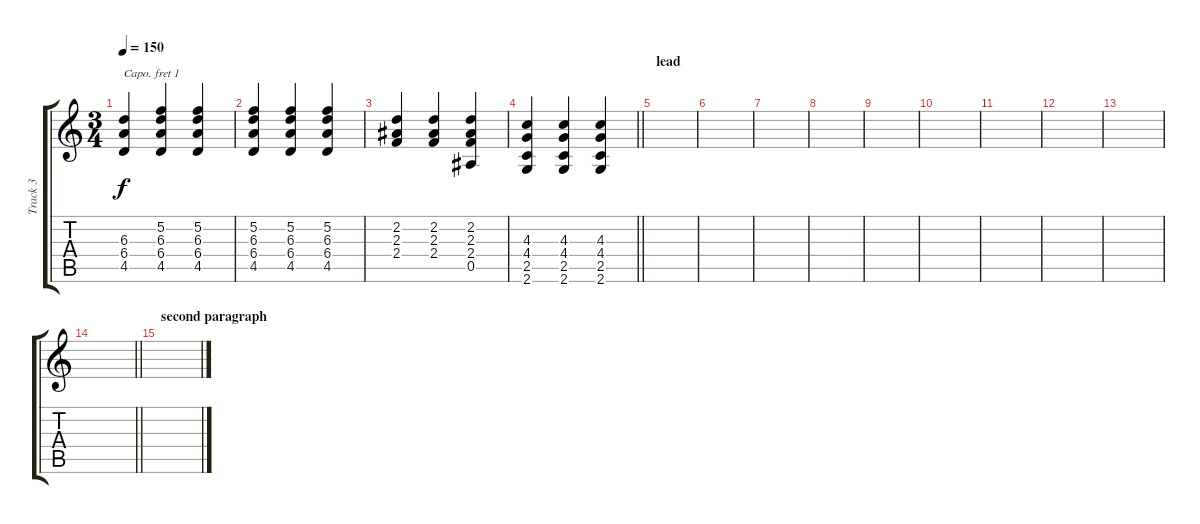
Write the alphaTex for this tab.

\track ("Track 3" "Track 3") {instrument distortionguitar}
\staff {score tabs}
\capo 1
\tuning (E4 B3 G3 D3 A2 E2) {hide}
\ts (3 4)
\tempo 150
\clef g2
\ks c
(6.3 6.4 4.5).4{dy f} (5.2 6.3 6.4 4.5).4 (5.2 6.3 6.4 4.5).4 |
(5.2 6.3 6.4 4.5).4 (5.2 6.3 6.4 4.5).4 (5.2 6.3 6.4 4.5).4 |
(2.2 2.3 2.4).4 (2.2 2.3 2.4).4 (2.2 2.3 2.4 0.5).4 |
\barLineRight lightlight
(4.3 4.4 2.5 2.6).4 (4.3 4.4 2.5 2.6).4 (4.3 4.4 2.5 2.6).4 |
\section ("" "lead")
|
|
|
|
|
|
|
|
|
\barLineRight lightlight
|
\section ("" "second paragraph")
